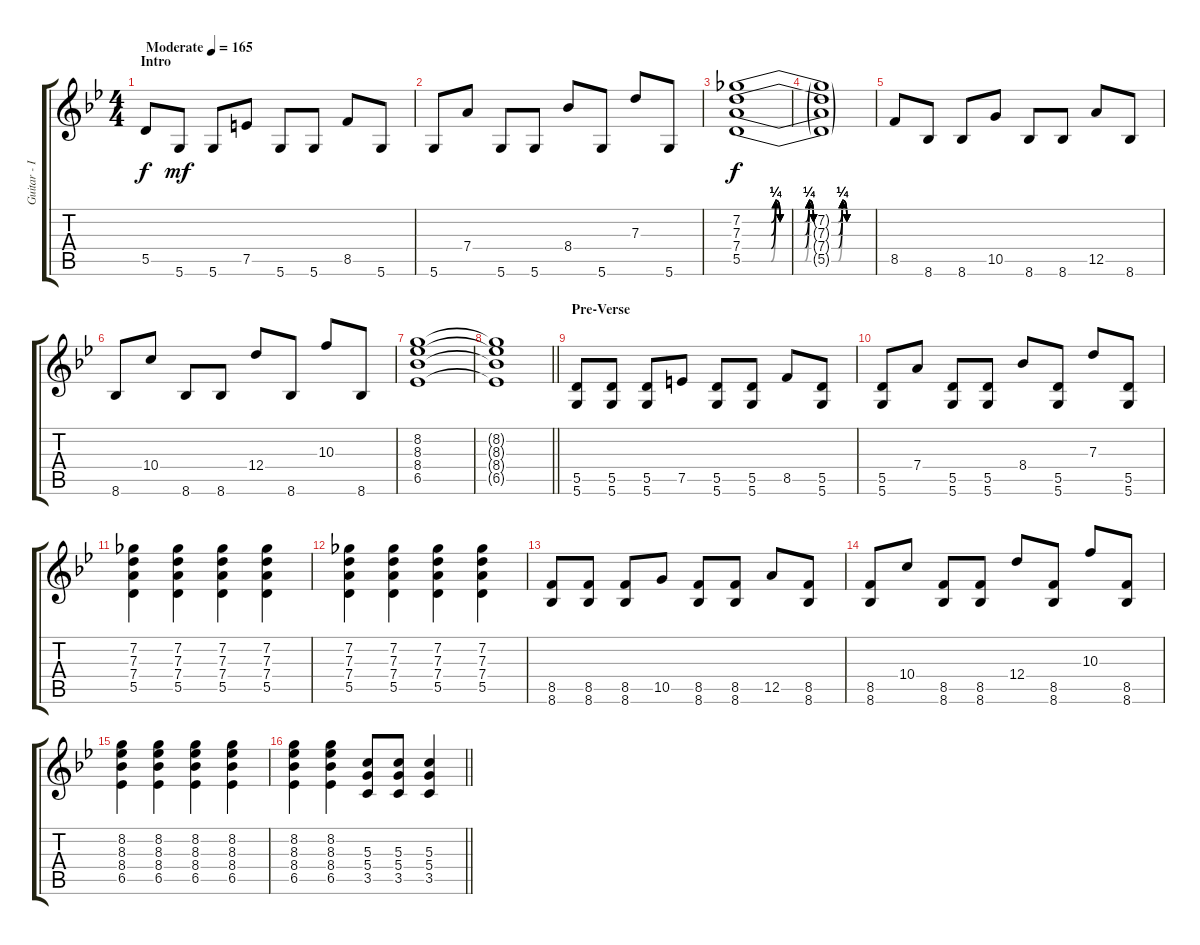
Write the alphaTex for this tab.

\track ("Guitar - Ian" "Guitar - I") {instrument overdrivenguitar}
\staff {score tabs}
\tuning (E4 B3 G3 D3 A2 D2) {hide}
\ts (4 4)
\section ("" "Intro")
\tempo (165 "Moderate")
\clef g2
\ks gminor
5.5.8{dy f instrument overdrivenguitar} 5.6.8{dy mf} 5.6.8 7.5.8 5.6.8 5.6.8 8.5.8 5.6.8 |
5.6.8 7.4.8 5.6.8 5.6.8 8.4.8 5.6.8 7.3.8 5.6.8 |
(7.2{be (custom 0 0 13 0 15 1 17 0 28 0 30 1 32 0 43 0 45 1 47 0 60 0)} 7.3{be (custom 0 0 13 0 15 1 17 0 28 0 30 1 32 0 43 0 45 1 47 0 60 0)} 7.4{be (custom 0 0 13 0 15 1 17 0 28 0 30 1 32 0 43 0 45 1 47 0 60 0)} 5.5{be (custom 0 0 13 0 15 1 17 0 28 0 30 1 32 0 43 0 45 1 47 0 60 0)}).1{dy f} |
(7.2{t} 7.3{t} 7.4{t} 5.5{t}).1 |
8.5.8 8.6.8 8.6.8 10.5.8 8.6.8 8.6.8 12.5.8 8.6.8 |
8.6.8 10.4.8 8.6.8 8.6.8 12.4.8 8.6.8 10.3.8 8.6.8 |
(8.2 8.3 8.4 6.5).1 |
\barLineRight lightlight
(8.2{t} 8.3{t} 8.4{t} 6.5{t}).1 |
\section ("" "Pre-Verse")
(5.5 5.6).8 (5.5 5.6).8 (5.5 5.6).8 7.5.8 (5.5 5.6).8 (5.5 5.6).8 8.5.8 (5.5 5.6).8 |
(5.5 5.6).8 7.4.8 (5.5 5.6).8 (5.5 5.6).8 8.4.8 (5.5 5.6).8 7.3.8 (5.5 5.6).8 |
(7.2 7.3 7.4 5.5).4 (7.2 7.3 7.4 5.5).4 (7.2 7.3 7.4 5.5).4 (7.2 7.3 7.4 5.5).4 |
(7.2 7.3 7.4 5.5).4 (7.2 7.3 7.4 5.5).4 (7.2 7.3 7.4 5.5).4 (7.2 7.3 7.4 5.5).4 |
(8.5 8.6).8 (8.5 8.6).8 (8.5 8.6).8 10.5.8 (8.5 8.6).8 (8.5 8.6).8 12.5.8 (8.5 8.6).8 |
(8.5 8.6).8 10.4.8 (8.5 8.6).8 (8.5 8.6).8 12.4.8 (8.5 8.6).8 10.3.8 (8.5 8.6).8 |
(8.2 8.3 8.4 6.5).4 (8.2 8.3 8.4 6.5).4 (8.2 8.3 8.4 6.5).4 (8.2 8.3 8.4 6.5).4 |
\barLineRight lightlight
(8.2 8.3 8.4 6.5).4 (8.2 8.3 8.4 6.5).4 (5.3 5.4 3.5).8 (5.3 5.4 3.5).8 (5.3 5.4 3.5).4
